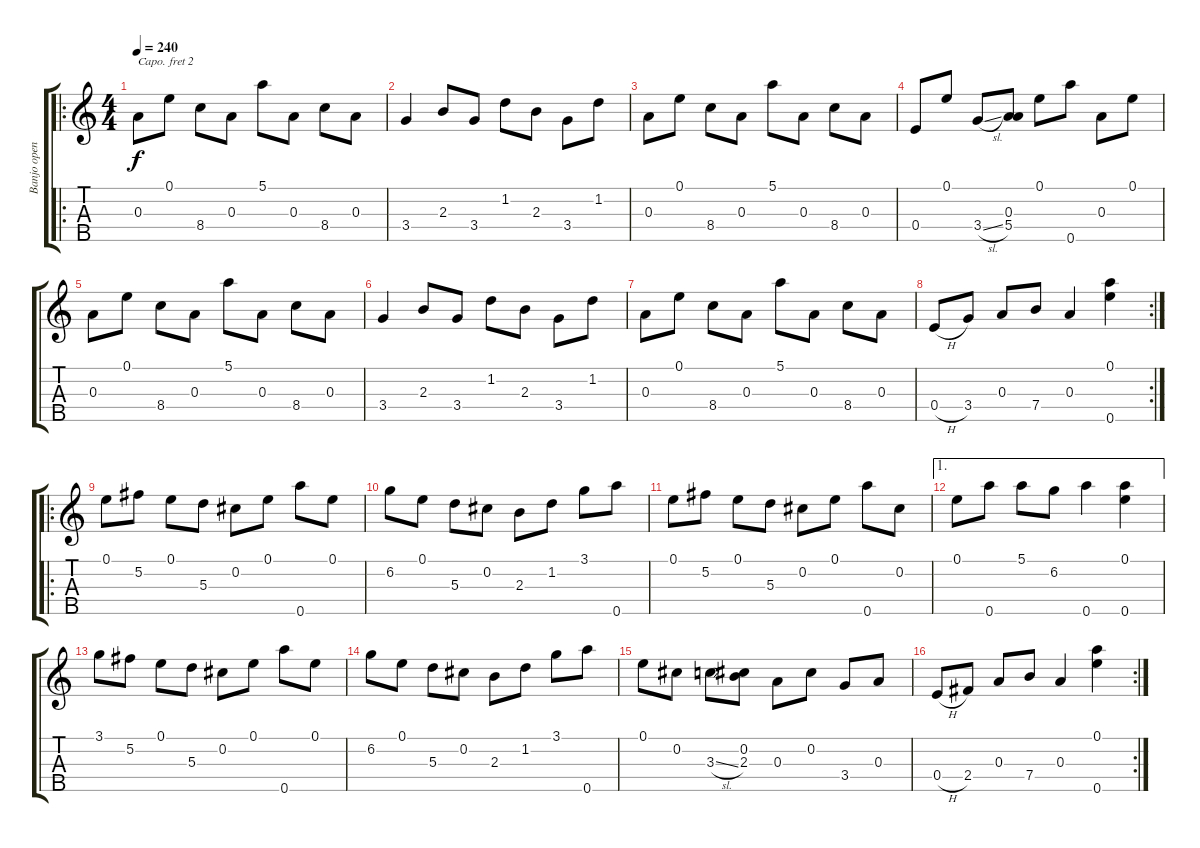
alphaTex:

\track ("Banjo open G" "Banjo open") {instrument banjo}
\staff {score tabs}
\capo 2
\tuning (D4 B3 G3 D3 G4) {hide}
\displaytranspose 12
\ro
\ts (4 4)
\tempo 240
\clef g2
\ks c
0.3.8{dy f instrument banjo} 0.1.8 8.4.8 0.3.8 5.1.8 0.3.8 8.4.8 0.3.8 |
3.4.4 2.3.8 3.4.8 1.2.8 2.3.8 3.4.8 1.2.8 |
0.3.8 0.1.8 8.4.8 0.3.8 5.1.8 0.3.8 8.4.8 0.3.8 |
0.4.8 0.1.8 3.4{sl}.8 (0.3 5.4).8 0.1.8 0.5.8 0.3.8 0.1.8 |
0.3.8 0.1.8 8.4.8 0.3.8 5.1.8 0.3.8 8.4.8 0.3.8 |
3.4.4 2.3.8 3.4.8 1.2.8 2.3.8 3.4.8 1.2.8 |
0.3.8 0.1.8 8.4.8 0.3.8 5.1.8 0.3.8 8.4.8 0.3.8 |
\rc 2
0.4{h}.8 3.4.8 0.3.8 7.4.8 0.3.4 (0.1 0.5).4 |
\ro
0.1.8 5.2.8 0.1.8 5.3.8 0.2.8 0.1.8 0.5.8 0.1.8 |
6.2.8 0.1.8 5.3.8 0.2.8 2.3.8 1.2.8 3.1.8 0.5.8 |
0.1.8 5.2.8 0.1.8 5.3.8 0.2.8 0.1.8 0.5.8 0.2.8 |
\ae 1
0.1.8 0.5.8 5.1.8 6.2.8 0.5.4 (0.1 0.5).4 |
3.1.8 5.2.8 0.1.8 5.3.8 0.2.8 0.1.8 0.5.8 0.1.8 |
6.2.8 0.1.8 5.3.8 0.2.8 2.3.8 1.2.8 3.1.8 0.5.8 |
0.1.8 0.2.8 3.3{sl}.8 (0.2 2.3).8 0.3.8 0.2.8 3.4.8 0.3.8 |
\rc 2
0.4{h}.8 2.4.8 0.3.8 7.4.8 0.3.4 (0.1 0.5).4
